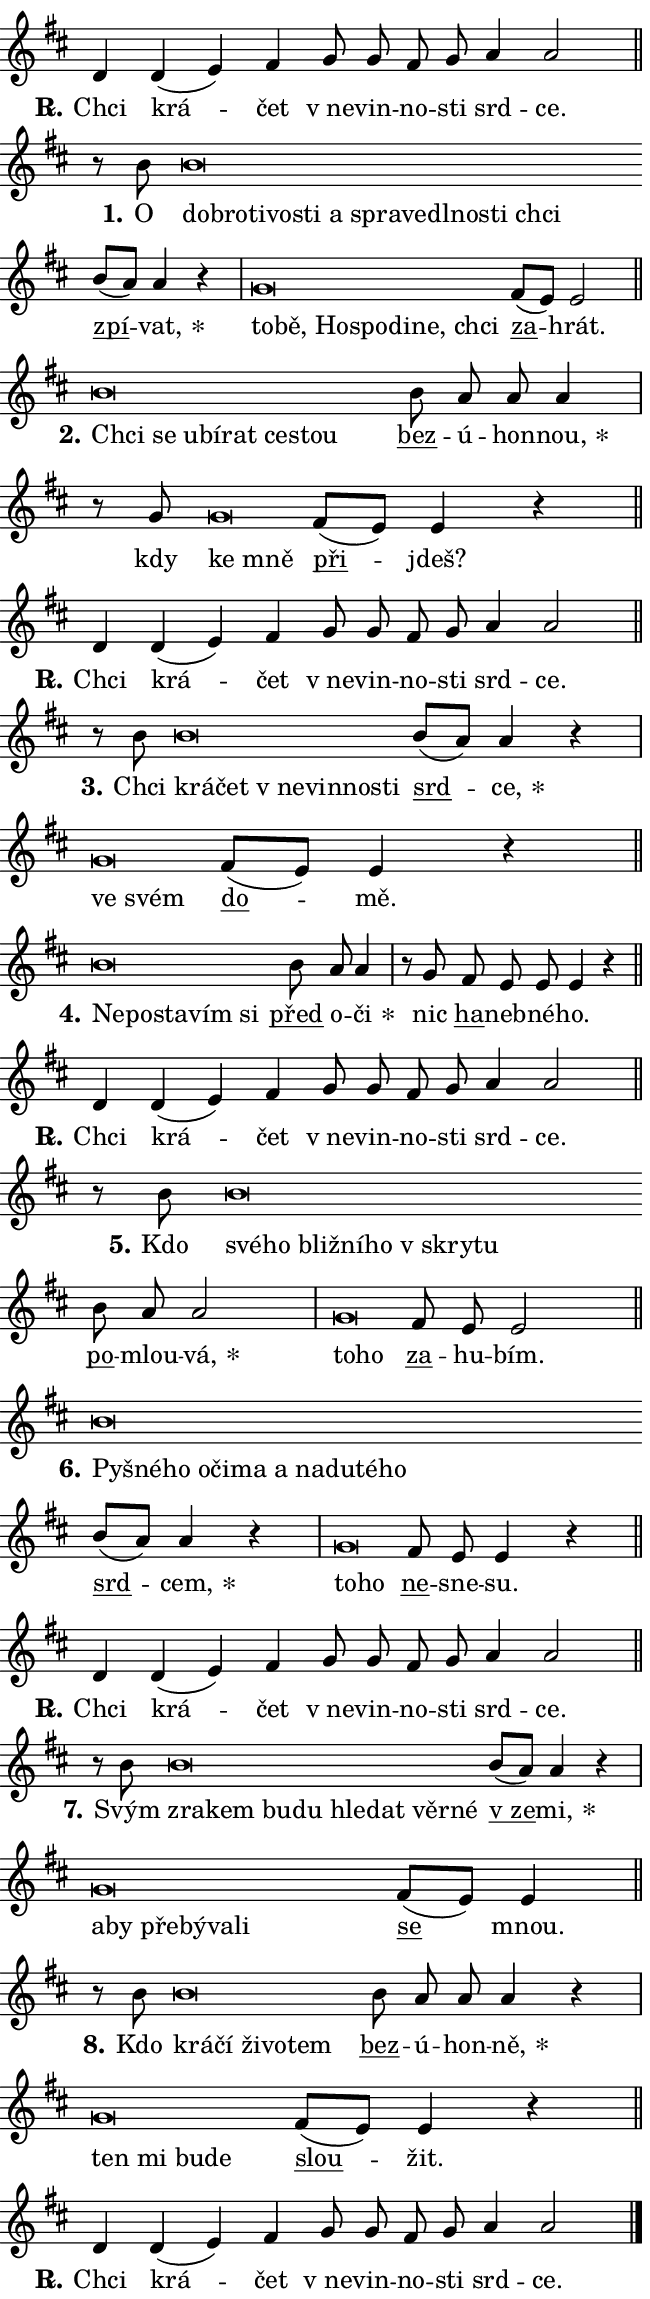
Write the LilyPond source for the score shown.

\version "2.24.0"
\header { tagline = "" }
\paper {
  indent = 0\cm
  top-margin = 0\cm
  right-margin = 0.13\cm % to fit lyric hyphens
  bottom-margin = 0\cm
  left-margin = 0\cm
  paper-width = 11\cm
  page-breaking = #ly:one-page-breaking
  system-system-spacing.basic-distance = #11
  score-system-spacing.basic-distance = #11
  ragged-last = ##f
}


%% Author: Thomas Morley
%% https://lists.gnu.org/archive/html/lilypond-user/2020-05/msg00002.html
#(define (line-position grob)
"Returns position of @var[grob} in current system:
   @code{'start}, if at first time-step
   @code{'end}, if at last time-step
   @code{'middle} otherwise
"
  (let* ((col (ly:item-get-column grob))
         (ln (ly:grob-object col 'left-neighbor))
         (rn (ly:grob-object col 'right-neighbor))
         (col-to-check-left (if (ly:grob? ln) ln col))
         (col-to-check-right (if (ly:grob? rn) rn col))
         (break-dir-left
           (and
             (ly:grob-property col-to-check-left 'non-musical #f)
             (ly:item-break-dir col-to-check-left)))
         (break-dir-right
           (and
             (ly:grob-property col-to-check-right 'non-musical #f)
             (ly:item-break-dir col-to-check-right))))
        (cond ((eqv? 1 break-dir-left) 'start)
              ((eqv? -1 break-dir-right) 'end)
              (else 'middle))))

#(define (tranparent-at-line-position vctor)
  (lambda (grob)
  "Relying on @code{line-position} select the relevant enry from @var{vctor}.
Used to determine transparency,"
    (case (line-position grob)
      ((end) (not (vector-ref vctor 0)))
      ((middle) (not (vector-ref vctor 1)))
      ((start) (not (vector-ref vctor 2))))))

noteHeadBreakVisibility =
#(define-music-function (break-visibility)(vector?)
"Makes @code{NoteHead}s transparent relying on @var{break-visibility}"
#{
  \override NoteHead.transparent =
    #(tranparent-at-line-position break-visibility)
#})

#(define delete-ledgers-for-transparent-note-heads
  (lambda (grob)
    "Reads whether a @code{NoteHead} is transparent.
If so this @code{NoteHead} is removed from @code{'note-heads} from
@var{grob}, which is supposed to be @code{LedgerLineSpanner}.
As a result ledgers are not printed for this @code{NoteHead}"
    (let* ((nhds-array (ly:grob-object grob 'note-heads))
           (nhds-list
             (if (ly:grob-array? nhds-array)
                 (ly:grob-array->list nhds-array)
                 '()))
           ;; Relies on the transparent-property being done before
           ;; Staff.LedgerLineSpanner.after-line-breaking is executed.
           ;; This is fragile ...
           (to-keep
             (remove
               (lambda (nhd)
                 (ly:grob-property nhd 'transparent #f))
               nhds-list)))
      ;; TODO find a better method to iterate over grob-arrays, similiar
      ;; to filter/remove etc for lists
      ;; For now rebuilt from scratch
      (set! (ly:grob-object grob 'note-heads)  '())
      (for-each
        (lambda (nhd)
          (ly:pointer-group-interface::add-grob grob 'note-heads nhd))
        to-keep))))

squashNotes = {
  \override NoteHead.X-extent = #'(-0.2 . 0.2)
  \override NoteHead.Y-extent = #'(-0.75 . 0)
  \override NoteHead.stencil =
    #(lambda (grob)
       (let ((pos (ly:grob-property grob 'staff-position)))
         (begin
           (if (< pos -7) (display "ERROR: Lower brevis then expected\n") (display ""))
           (if (<= pos -6) ly:text-interface::print ly:note-head::print))))
}
unSquashNotes = {
  \revert NoteHead.X-extent
  \revert NoteHead.Y-extent
  \revert NoteHead.stencil
}

hideNotes = \noteHeadBreakVisibility #begin-of-line-visible
unHideNotes = \noteHeadBreakVisibility #all-visible

% work-around for resetting accidentals
% https://lilypond.org/doc/v2.23/Documentation/notation/displaying-rhythms#unmetered-music
cadenzaMeasure = {
  \cadenzaOff
  \partial 1024 s1024
  \cadenzaOn
}

#(define-markup-command (accent layout props text) (markup?)
  "Underline accented syllable"
  (interpret-markup layout props
    #{\markup \override #'(offset . 4.3) \underline { #text }#}))

responsum = \markup \concat {
  "R" \hspace #-1.05 \path #0.1 #'((moveto 0 0.07) (lineto 0.9 0.8)) \hspace #0.05 "."
}

spaceSize = #0.6828661417322834 % exact space size for TeX Gyre Schola

\layout {
  \context {
    \Staff
    \remove "Time_signature_engraver"
    \override LedgerLineSpanner.after-line-breaking = #delete-ledgers-for-transparent-note-heads
  }
  \context {
    \Lyrics {
      \override LyricSpace.minimum-distance = \spaceSize
      \override LyricText.font-name = #"TeX Gyre Schola"
      \override LyricText.font-size = 1
      \override StanzaNumber.font-name = #"TeX Gyre Schola Bold"
      \override StanzaNumber.font-size = 1
    }
  }
  \context {
    \Score 
    \override NoteHead.text =
      #(lambda (grob) 
        (let ((pos (ly:grob-property grob 'staff-position)))
          #{\markup {
            \combine
              \halign #-0.55 \raise #(if (= pos -6) 0 0.5) \override #'(thickness . 2) \draw-line #'(3.2 . 0)
              \musicglyph "noteheads.sM1"
          }#}))
  }
}

% magnetic-lyrics.ily
%
%   written by
%     Jean Abou Samra <jean@abou-samra.fr>
%     Werner Lemberg <wl@gnu.org>
%
%   adapted by
%     Jiri Hon <jiri.hon@gmail.com>
%
% Version 2022-Apr-15

% https://www.mail-archive.com/lilypond-user@gnu.org/msg149350.html

#(define (Left_hyphen_pointer_engraver context)
   "Collect syllable-hyphen-syllable occurrences in lyrics and store
them in properties.  This engraver only looks to the left.  For
example, if the lyrics input is @code{foo -- bar}, it does the
following.

@itemize @bullet
@item
Set the @code{text} property of the @code{LyricHyphen} grob between
@q{foo} and @q{bar} to @code{foo}.

@item
Set the @code{left-hyphen} property of the @code{LyricText} grob with
text @q{foo} to the @code{LyricHyphen} grob between @q{foo} and
@q{bar}.
@end itemize

Use this auxiliary engraver in combination with the
@code{lyric-@/text::@/apply-@/magnetic-@/offset!} hook."
   (let ((hyphen #f)
         (text #f))
     (make-engraver
      (acknowledgers
       ((lyric-syllable-interface engraver grob source-engraver)
        (set! text grob)))
      (end-acknowledgers
       ((lyric-hyphen-interface engraver grob source-engraver)
        ;(when (not (grob::has-interface grob 'lyric-space-interface))
          (set! hyphen grob)));)
      ((stop-translation-timestep engraver)
       (when (and text hyphen)
         (ly:grob-set-object! text 'left-hyphen hyphen))
       (set! text #f)
       (set! hyphen #f)))))

#(define (lyric-text::apply-magnetic-offset! grob)
   "If the space between two syllables is less than the value in
property @code{LyricText@/.details@/.squash-threshold}, move the right
syllable to the left so that it gets concatenated with the left
syllable.

Use this function as a hook for
@code{LyricText@/.after-@/line-@/breaking} if the
@code{Left_@/hyphen_@/pointer_@/engraver} is active."
   (let ((hyphen (ly:grob-object grob 'left-hyphen #f)))
     (when hyphen
       (let ((left-text (ly:spanner-bound hyphen LEFT)))
         (when (grob::has-interface left-text 'lyric-syllable-interface)
           (let* ((common (ly:grob-common-refpoint grob left-text X))
                  (this-x-ext (ly:grob-extent grob common X))
                  (left-x-ext
                   (begin
                     ;; Trigger magnetism for left-text.
                     (ly:grob-property left-text 'after-line-breaking)
                     (ly:grob-extent left-text common X)))
                  ;; `delta` is the gap width between two syllables.
                  (delta (- (interval-start this-x-ext)
                            (interval-end left-x-ext)))
                  (details (ly:grob-property grob 'details))
                  (threshold (assoc-get 'squash-threshold details 0.2)))
             (when (< delta threshold)
               (let* (;; We have to manipulate the input text so that
                      ;; ligatures crossing syllable boundaries are not
                      ;; disabled.  For languages based on the Latin
                      ;; script this is essentially a beautification.
                      ;; However, for non-Western scripts it can be a
                      ;; necessity.
                      (lt (ly:grob-property left-text 'text))
                      (rt (ly:grob-property grob 'text))
                      (is-space (grob::has-interface hyphen 'lyric-space-interface))
                      (space (if is-space " " ""))
                      (extra-delta (if is-space spaceSize 0))
                      ;; Append new syllable.
                      (ltrt-space (if (and (string? lt) (string? rt))
                                (string-append lt space rt)
                                (make-concat-markup (list lt space rt))))
                      ;; Right-align `ltrt` to the right side.
                      (ltrt-space-markup (grob-interpret-markup
                               grob
                               (make-translate-markup
                                (cons (interval-length this-x-ext) 0)
                                (make-right-align-markup ltrt-space)))))
                 (begin
                   ;; Don't print `left-text`.
                   (ly:grob-set-property! left-text 'stencil #f)
                   ;; Set text and stencil (which holds all collected
                   ;; syllables so far) and shift it to the left.
                   (ly:grob-set-property! grob 'text ltrt-space)
                   (ly:grob-set-property! grob 'stencil ltrt-space-markup)
                   (ly:grob-translate-axis! grob (- (- delta extra-delta)) X))))))))))


#(define (lyric-hyphen::displace-bounds-first grob)
   ;; Make very sure this callback isn't triggered too early.
   (let ((left (ly:spanner-bound grob LEFT))
         (right (ly:spanner-bound grob RIGHT)))
     (ly:grob-property left 'after-line-breaking)
     (ly:grob-property right 'after-line-breaking)
     (ly:lyric-hyphen::print grob)))

squashThreshold = #0.4

\layout {
  \context {
    \Lyrics
    \consists #Left_hyphen_pointer_engraver
    \override LyricText.after-line-breaking =
      #lyric-text::apply-magnetic-offset!
    \override LyricHyphen.stencil = #lyric-hyphen::displace-bounds-first
    \override LyricText.details.squash-threshold = \squashThreshold
    \override LyricHyphen.minimum-distance = 0
    \override LyricHyphen.minimum-length = \squashThreshold
  }
}

squashText = \override LyricText.details.squash-threshold = 9999
unSquashText = \override LyricText.details.squash-threshold = \squashThreshold

leftText = \override LyricText.self-alignment-X = #LEFT
unLeftText = \revert LyricText.self-alignment-X

starOffset = #(lambda (grob) 
                (let ((x_offset (ly:self-alignment-interface::aligned-on-x-parent grob)))
                  (if (= x_offset 0) 0 (+ x_offset 1.2))))

star = #(define-music-function (syllable)(string?)
"Append star separator at the end of a syllable"
#{
  \once \override LyricText.X-offset = #starOffset
  \lyricmode { \markup {
    #syllable
    \override #'((font-name . "TeX Gyre Schola Bold")) \hspace #0.2 \lower #0.65 \larger "*"
  } }
#})

starAccent = #(define-music-function (syllable)(string?)
"Append star separator at the end of a syllable and make accent"
#{
  \once \override LyricText.X-offset = #starOffset
  \lyricmode { \markup {
    \accent #syllable
    \override #'((font-name . "TeX Gyre Schola Bold")) \hspace #0.2 \lower #0.65 \larger "*"
  } }
#})

breath = #(define-music-function (syllable)(string?)
"Append breathing indicator at the end of a syllable"
#{
  \lyricmode { \markup { #syllable "+" } }
#})

optionalBreath = #(define-music-function (syllable)(string?)
"Append optional breathing indicator at the end of a syllable"
#{
  \lyricmode { \markup { #syllable "(+)" } }
#})


\score {
    <<
        \new Voice = "melody" { \cadenzaOn \key d \major \relative { d'4 d( e) fis \bar "" g8 g fis g \bar "" a4 a2 \cadenzaMeasure \bar "||" \break } }
        \new Lyrics \lyricsto "melody" { \lyricmode { \set stanza = \responsum
Chci krá -- čet "v ne" -- vin -- no -- sti srd -- ce. } }
    >>
    \layout {}
}

\score {
    <<
        \new Voice = "melody" { \cadenzaOn \key d \major \relative { r8 b'8 \squashNotes b\breve*1/16 \hideNotes \breve*1/16 \bar "" \breve*1/16 \bar "" \breve*1/16 \bar "" \breve*1/16 \bar "" \breve*1/16 \bar "" \breve*1/16 \bar "" \breve*1/16 \bar "" \breve*1/16 \bar "" \breve*1/16 \bar "" \breve*1/16 \breve*1/16 \bar "" \unHideNotes \unSquashNotes \bar "" b8[( a)] a4 r \cadenzaMeasure \bar "|" \squashNotes g\breve*1/16 \hideNotes \breve*1/16 \bar "" \breve*1/16 \bar "" \breve*1/16 \bar "" \breve*1/16 \bar "" \breve*1/16 \breve*1/16 \bar "" \unHideNotes \unSquashNotes \bar "" fis8[( e)] e2 \cadenzaMeasure \bar "||" \break } }
        \new Lyrics \lyricsto "melody" { \lyricmode { \set stanza = "1."
O \leftText dob -- \squashText ro -- ti -- vo -- sti a spra -- ve -- dl -- no -- sti chci \unLeftText \unSquashText \markup \accent zpí -- \star vat, \leftText to -- \squashText bě, Ho -- spo -- di -- ne, chci \unLeftText \unSquashText \markup \accent za -- hrát. } }
    >>
    \layout {}
}

\score {
    <<
        \new Voice = "melody" { \cadenzaOn \key d \major \relative { \squashNotes b'\breve*1/16 \hideNotes \breve*1/16 \bar "" \breve*1/16 \bar "" \breve*1/16 \bar "" \breve*1/16 \bar "" \breve*1/16 \breve*1/16 \bar "" \unHideNotes \unSquashNotes \bar "" b8 a a a4 \cadenzaMeasure \bar "|" r8 g8 \squashNotes g\breve*1/16 \hideNotes \breve*1/16 \bar "" \unHideNotes \unSquashNotes \bar "" fis8[( e)] e4 r \cadenzaMeasure \bar "||" \break } }
        \new Lyrics \lyricsto "melody" { \lyricmode { \set stanza = "2."
\leftText Chci \squashText se u -- bí -- rat ce -- stou \unLeftText \unSquashText \markup \accent bez -- ú -- hon -- \star nou, kdy \leftText ke \squashText mně \unLeftText \unSquashText \markup \accent při -- jdeš? } }
    >>
    \layout {}
}

\score {
    <<
        \new Voice = "melody" { \cadenzaOn \key d \major \relative { d'4 d( e) fis \bar "" g8 g fis g \bar "" a4 a2 \cadenzaMeasure \bar "||" \break } }
        \new Lyrics \lyricsto "melody" { \lyricmode { \set stanza = \responsum
Chci krá -- čet "v ne" -- vin -- no -- sti srd -- ce. } }
    >>
    \layout {}
}

\score {
    <<
        \new Voice = "melody" { \cadenzaOn \key d \major \relative { r8 b'8 \squashNotes b\breve*1/16 \hideNotes \breve*1/16 \bar "" \breve*1/16 \bar "" \breve*1/16 \bar "" \breve*1/16 \breve*1/16 \bar "" \unHideNotes \unSquashNotes \bar "" b8[( a)] a4 r \cadenzaMeasure \bar "|" \squashNotes g\breve*1/16 \hideNotes \breve*1/16 \bar "" \unHideNotes \unSquashNotes \bar "" fis8[( e)] e4 r \cadenzaMeasure \bar "||" \break } }
        \new Lyrics \lyricsto "melody" { \lyricmode { \set stanza = "3."
Chci \leftText krá -- \squashText čet "v ne" -- vin -- no -- sti \unLeftText \unSquashText \markup \accent srd -- \star ce, \leftText ve \squashText svém \unLeftText \unSquashText \markup \accent do -- mě. } }
    >>
    \layout {}
}

\score {
    <<
        \new Voice = "melody" { \cadenzaOn \key d \major \relative { \squashNotes b'\breve*1/16 \hideNotes \breve*1/16 \bar "" \breve*1/16 \bar "" \breve*1/16 \breve*1/16 \bar "" \unHideNotes \unSquashNotes \bar "" b8 a a4 \cadenzaMeasure \bar "|" r8 g8 \bar "" fis8 e e e4 r \cadenzaMeasure \bar "||" \break } }
        \new Lyrics \lyricsto "melody" { \lyricmode { \set stanza = "4."
\leftText Ne -- \squashText po -- sta -- vím si \unLeftText \unSquashText \markup \accent před o -- \star či nic \markup \accent ha -- neb -- né -- ho. } }
    >>
    \layout {}
}

\score {
    <<
        \new Voice = "melody" { \cadenzaOn \key d \major \relative { d'4 d( e) fis \bar "" g8 g fis g \bar "" a4 a2 \cadenzaMeasure \bar "||" \break } }
        \new Lyrics \lyricsto "melody" { \lyricmode { \set stanza = \responsum
Chci krá -- čet "v ne" -- vin -- no -- sti srd -- ce. } }
    >>
    \layout {}
}

\score {
    <<
        \new Voice = "melody" { \cadenzaOn \key d \major \relative { r8 b'8 \squashNotes b\breve*1/16 \hideNotes \breve*1/16 \bar "" \breve*1/16 \bar "" \breve*1/16 \bar "" \breve*1/16 \bar "" \breve*1/16 \breve*1/16 \bar "" \unHideNotes \unSquashNotes \bar "" b8 a a2 \cadenzaMeasure \bar "|" \squashNotes g\breve*1/16 \hideNotes \breve*1/16 \bar "" \unHideNotes \unSquashNotes \bar "" fis8 e e2 \cadenzaMeasure \bar "||" \break } }
        \new Lyrics \lyricsto "melody" { \lyricmode { \set stanza = "5."
Kdo \leftText své -- \squashText ho bliž -- ní -- ho "v skry" -- tu \unLeftText \unSquashText \markup \accent po -- mlou -- \star vá, \leftText to -- \squashText ho \unLeftText \unSquashText \markup \accent za -- hu -- bím. } }
    >>
    \layout {}
}

\score {
    <<
        \new Voice = "melody" { \cadenzaOn \key d \major \relative { \squashNotes b'\breve*1/16 \hideNotes \breve*1/16 \bar "" \breve*1/16 \bar "" \breve*1/16 \bar "" \breve*1/16 \bar "" \breve*1/16 \bar "" \breve*1/16 \bar "" \breve*1/16 \bar "" \breve*1/16 \bar "" \breve*1/16 \breve*1/16 \bar "" \unHideNotes \unSquashNotes \bar "" b8[( a)] a4 r \cadenzaMeasure \bar "|" \squashNotes g\breve*1/16 \hideNotes \breve*1/16 \bar "" \unHideNotes \unSquashNotes \bar "" fis8 e e4 r \cadenzaMeasure \bar "||" \break } }
        \new Lyrics \lyricsto "melody" { \lyricmode { \set stanza = "6."
\leftText Py -- \squashText šné -- ho o -- či -- ma a na -- du -- té -- ho \unLeftText \unSquashText \markup \accent srd -- \star cem, \leftText to -- \squashText ho \unLeftText \unSquashText \markup \accent ne -- sne -- su. } }
    >>
    \layout {}
}

\score {
    <<
        \new Voice = "melody" { \cadenzaOn \key d \major \relative { d'4 d( e) fis \bar "" g8 g fis g \bar "" a4 a2 \cadenzaMeasure \bar "||" \break } }
        \new Lyrics \lyricsto "melody" { \lyricmode { \set stanza = \responsum
Chci krá -- čet "v ne" -- vin -- no -- sti srd -- ce. } }
    >>
    \layout {}
}

\score {
    <<
        \new Voice = "melody" { \cadenzaOn \key d \major \relative { r8 b'8 \squashNotes b\breve*1/16 \hideNotes \breve*1/16 \bar "" \breve*1/16 \bar "" \breve*1/16 \bar "" \breve*1/16 \bar "" \breve*1/16 \bar "" \breve*1/16 \breve*1/16 \bar "" \unHideNotes \unSquashNotes \bar "" b8[( a)] a4 r \cadenzaMeasure \bar "|" \squashNotes g\breve*1/16 \hideNotes \breve*1/16 \bar "" \breve*1/16 \bar "" \breve*1/16 \bar "" \breve*1/16 \breve*1/16 \bar "" \unHideNotes \unSquashNotes \bar "" fis8[( e)] e4 \cadenzaMeasure \bar "||" \break } }
        \new Lyrics \lyricsto "melody" { \lyricmode { \set stanza = "7."
Svým \leftText zra -- \squashText kem bu -- du hle -- dat věr -- né \unLeftText \unSquashText \markup \accent "v ze" -- \star mi, \leftText a -- \squashText by pře -- bý -- va -- li \unLeftText \unSquashText \markup \accent se mnou. } }
    >>
    \layout {}
}

\score {
    <<
        \new Voice = "melody" { \cadenzaOn \key d \major \relative { r8 b'8 \squashNotes b\breve*1/16 \hideNotes \breve*1/16 \bar "" \breve*1/16 \bar "" \breve*1/16 \breve*1/16 \bar "" \unHideNotes \unSquashNotes \bar "" b8 a a a4 r \cadenzaMeasure \bar "|" \squashNotes g\breve*1/16 \hideNotes \breve*1/16 \bar "" \breve*1/16 \breve*1/16 \bar "" \unHideNotes \unSquashNotes \bar "" fis8[( e)] e4 r \cadenzaMeasure \bar "||" \break } }
        \new Lyrics \lyricsto "melody" { \lyricmode { \set stanza = "8."
Kdo \leftText krá -- \squashText čí ži -- vo -- tem \unLeftText \unSquashText \markup \accent bez -- ú -- hon -- \star ně, \leftText ten \squashText mi bu -- de \unLeftText \unSquashText \markup \accent slou -- žit. } }
    >>
    \layout {}
}

\score {
    <<
        \new Voice = "melody" { \cadenzaOn \key d \major \relative { d'4 d( e) fis \bar "" g8 g fis g \bar "" a4 a2 \cadenzaMeasure \bar "||" \break } \bar "|." }
        \new Lyrics \lyricsto "melody" { \lyricmode { \set stanza = \responsum
Chci krá -- čet "v ne" -- vin -- no -- sti srd -- ce. } }
    >>
    \layout {}
}
